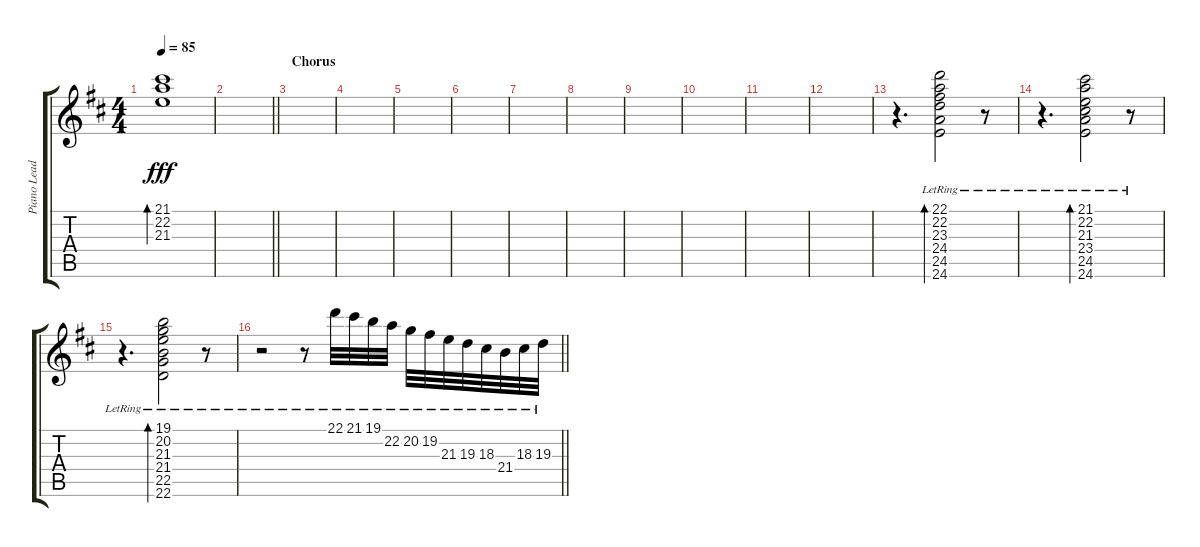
\track ("Piano Lead " "Piano Lead") {instrument brightacousticpiano}
\staff {score tabs}
\tuning (E4 B3 G3 D3 A2 E2) {hide}
\ts (4 4)
\tempo 85
\clef g2
\ks d
(21.1{t} 22.2{t} 21.3{t}).1{bd 240 dy fff} |
\barLineRight lightlight
|
\section ("" "Chorus")
|
|
|
|
|
|
|
|
|
|
r.4{d} (22.1{lr} 22.2{lr} 23.3{lr} 24.4{lr} 24.5{lr} 24.6{lr}).2{bd 480} r.8 |
r.4{d} (21.1{lr} 22.2{lr} 21.3{lr} 23.4{lr} 24.5{lr} 24.6{lr}).2{bd 480} r.8 |
r.4{d} (19.1{lr} 20.2{lr} 21.3{lr} 21.4{lr} 22.5{lr} 22.6{lr}).2{bd 480} r.8 |
\barLineRight lightlight
r.2 r.8 22.1{lr}.32 21.1{lr}.32 19.1{lr}.32 22.2{lr}.32 20.2{lr}.32 19.2{lr}.32 21.3{lr}.32 19.3{lr}.32 18.3{lr}.32 21.4{lr}.32 18.3{lr}.32 19.3{lr}.32
